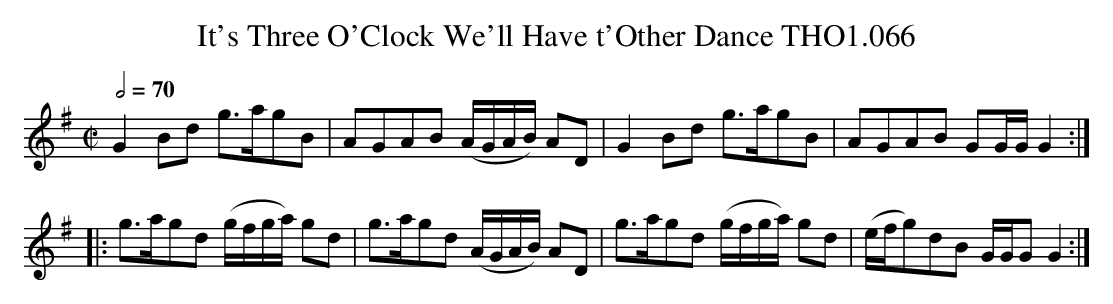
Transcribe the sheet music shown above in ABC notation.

X:1
T:It's Three O'Clock We'll Have t'Other Dance THO1.066
M:C|
L:1/8
Q:1/2=70
K:G
G2 Bd g>agB|AGAB (A/G/A/B/) AD|G2 Bd g>agB|AGAB GG/G/ G2:|
|:g>agd (g/f/g/a/) gd|g>agd (A/G/A/B/) AD|\
g>agd (g/f/g/a/) gd|(e/f/g)dB G/G/G G2:|
